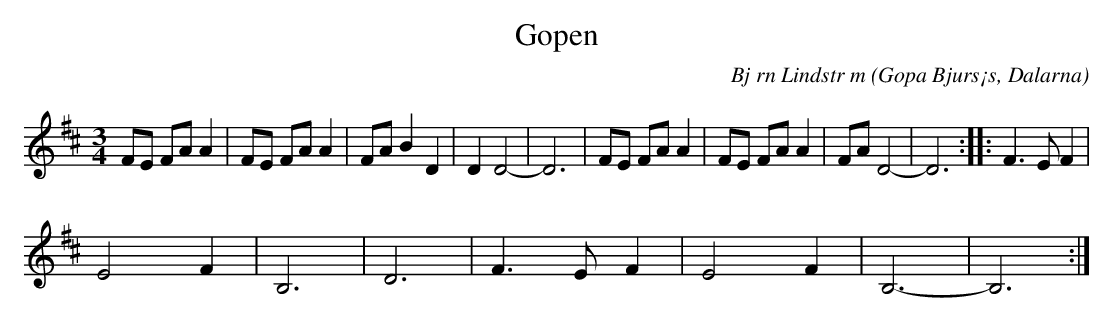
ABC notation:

X:1
C: Bj rn Lindstr m
T:Gopen
O: Gopa Bjurs¡s, Dalarna
M:3/4
L:1/8
K:D
FE FA A2 | FE FA A2 | FA B2 D2 | D2 D4- | D6 | FE FA A2 | FE FA A2 | FA D4- | D6 :: F3 E F2 | %10
E4 F2 | B,6 | D6 | F3 E F2 | E4 F2 | B,6- | B,6 :| %17
